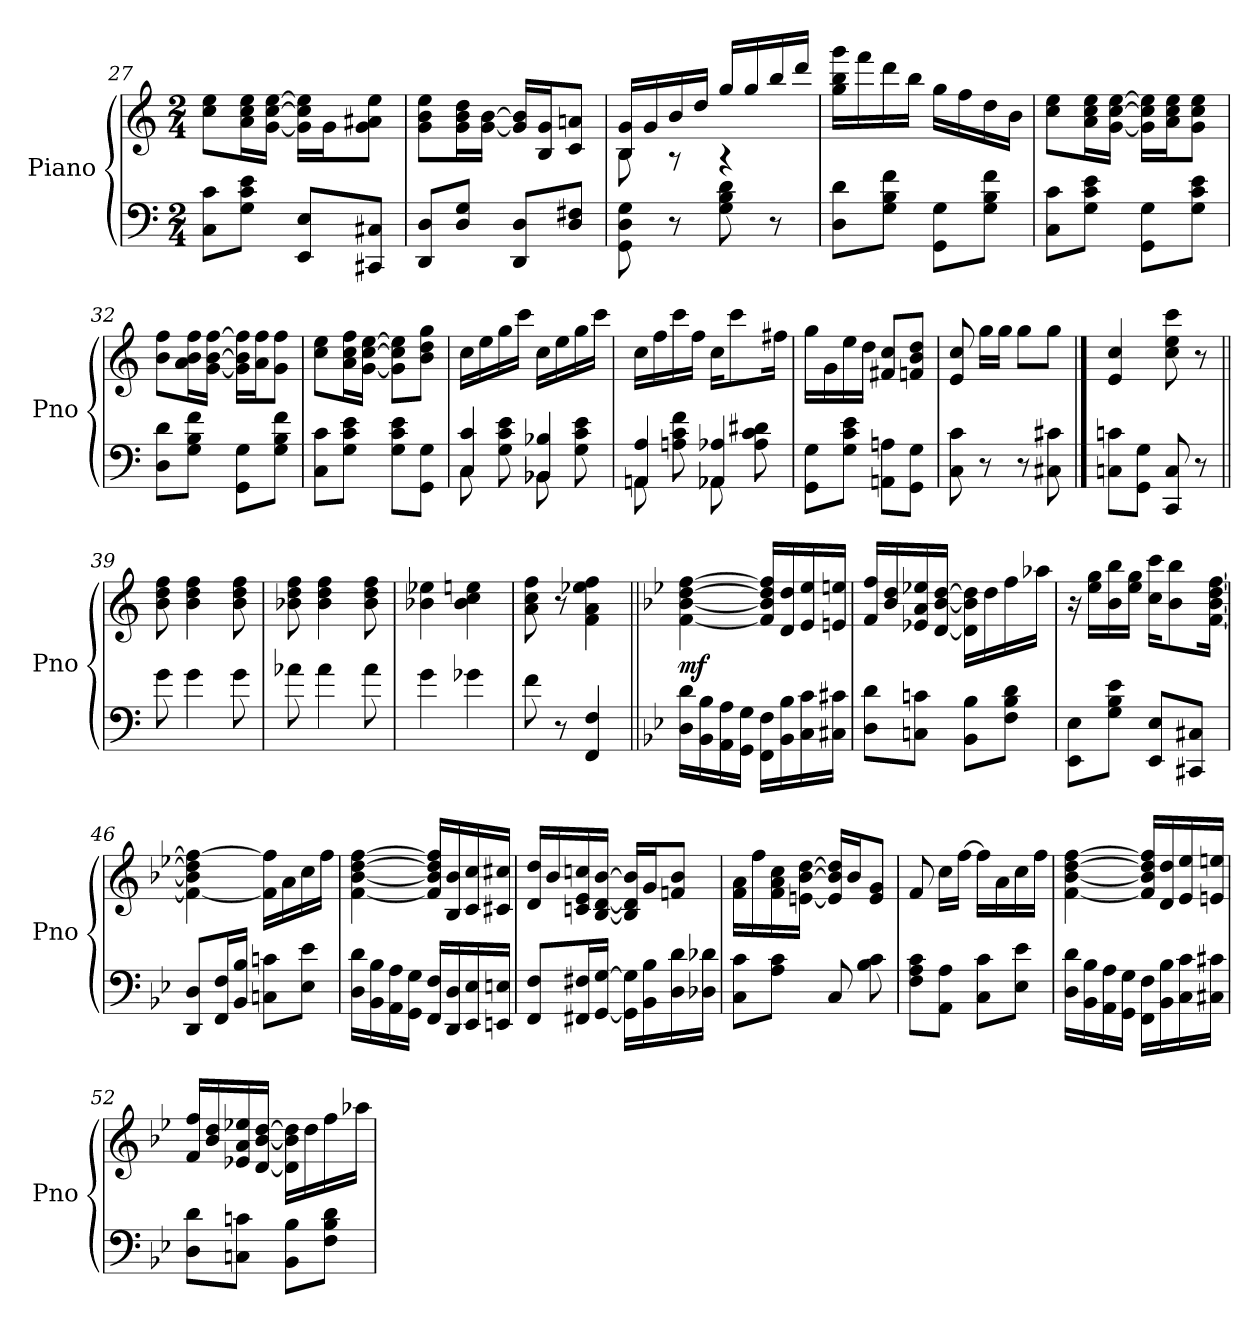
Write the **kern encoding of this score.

**kern	**kern	**dynam
*part2	*part1	*part1
*staff2	*staff1	*staff1
*I"Piano	*I"Piano	*
*I'Pno	*I'Pno	*
*clefF4	*clefG2	*
*k[]	*k[]	*
*M2/4	*M2/4	*
=27	=27	=27
8C\ 8c\L	8cc\ 8ee\L	.
8G\ 8c\ 8e\J	16a\ 16cc\ 16ee\L	.
.	[16g\ [16cc\ [16ee\JJ	.
8EE/ 8E/L	16g\] 16cc\] 16ee\]LL	.
.	16g\J	.
8CC#X/ 8C#X/J	8g\ 8a#X\ 8ee\J	.
=28	=28	=28
8DD/ 8D/L	8g\ 8b\ 8ee\L	.
8D/ 8G/J	16g\ 16b\ 16dd\L	.
.	[16g\ [16b\JJ	.
8DD/ 8D/L	16g/] 16b/]LL	.
.	16B/ 16g/J	.
8D/ 8F#X/J	8c/ 8an/J	.
=29	=29	=29
*	*^	*
8GG\ 8D\ 8G\	16B/ 16g/LL	8B\	.
.	16g/	.	.
8r	16b/	8r	.
.	16dd/JJ	.	.
8G\ 8B\ 8d\	16gg/LL	4r	.
.	16gg/	.	.
8r	16bb/	.	.
.	16ddd/JJ	.	.
*	*v	*v	*
!!LO:LB:g=z
=30	=30	=30
8D\ 8d\L	16gg\ 16bb\ 16ggg\LL	.
.	16fff\	.
8G\ 8B\ 8f\J	16ddd\	.
.	16bb\JJ	.
8GG\ 8G\L	16gg\LL	.
.	16ff\	.
8G\ 8B\ 8f\J	16dd\	.
.	16b\JJ	.
=31	=31	=31
8C\ 8c\L	8cc\ 8ee\L	.
8G\ 8c\ 8e\J	16a\ 16cc\ 16ee\L	.
.	[16g\ [16cc\ [16ee\JJ	.
8GG\ 8G\L	16g\] 16cc\] 16ee\]LL	.
.	16a\ 16cc\ 16ee\J	.
8G\ 8c\ 8e\J	8g\ 8cc\ 8ee\J	.
=32	=32	=32
8D\ 8d\L	8b\ 8ff\L	.
8G\ 8B\ 8f\J	16a\ 16b\ 16ff\L	.
.	[16g\ [16b\ [16ff\JJ	.
8GG\ 8G\L	16g\] 16b\] 16ff\]LL	.
.	16a\ 16ff\J	.
8G\ 8B\ 8f\J	8g\ 8ff\J	.
=33	=33	=33
8C\ 8c\L	8cc\ 8ee\L	.
8G\ 8c\ 8e\J	16a\ 16cc\ 16ff\L	.
.	[16g\ [16cc\ [16ee\JJ	.
8G\ 8c\ 8e\L	8g\] 8cc\] 8ee\]L	.
8GG\ 8G\J	8b\ 8dd\ 8gg\J	.
=34	=34	=34
*^	*	*
4C/ 4c/	8C\	16cc\LL	.
.	.	16ee\	.
.	8G\ 8c\ 8e\	16gg\	.
.	.	16ccc\JJ	.
4BB-X/ 4B-X/	8BB-\	16cc\LL	.
.	.	16ee\	.
.	8G\ 8c\ 8e\	16gg\	.
.	.	16ccc\JJ	.
=35	=35	=35	=35
4AA/ 4A/	8AAn\	16cc\LL	.
.	.	16ff\	.
.	8An\ 8c\ 8f\	16ccc\	.
.	.	16ff\JJ	.
4AA-X/ 4A-X/	8AA-\	16cc\KL	.
.	.	8ccc\	.
.	8A-\ 8c\ 8d#X\	.	.
.	.	16ff#X\Jk	.
*v	*v	*	*
!!LO:LB:g=z
=36	=36	=36
8GG\ 8G\L	16gg\LL	.
.	16g\	.
8G\ 8c\ 8e\J	16ee\	.
.	16dd\JJ	.
8AAn\ 8An\L	8f#X/ 8cc/L	.
8GG\ 8G\J	8fn/ 8b/ 8dd/J	.
=37	=37	=37
8C\ 8c\	8e/ 8cc/	.
8r	16gg\LL	.
.	16gg\JJ	.
8r	8gg\L	.
8C#X\ 8c#X\	8gg\J	.
==38	==38	==38
8Cn\ 8cn\L	4e/ 4cc/	.
8GG\ 8G\J	.	.
8CC/ 8C/	8cc\ 8ee\ 8ccc\	.
8r	8r	.
=39||	=39||	=39||
8g\	8b\ 8dd\ 8ff\	.
4g\	4b\ 4dd\ 4ff\	.
8g\	8b\ 8dd\ 8ff\	.
=40	=40	=40
8a-X\	8b-X\ 8dd\ 8ff\	.
4a-\	4b-\ 4dd\ 4ff\	.
8a-\	8b-\ 8dd\ 8ff\	.
=41	=41	=41
4g\	4b-X\ 4ee-X\	.
4g-X\	4b-\ 4cc\ 4een\	.
=42	=42	=42
8f\	8a\ 8cc\ 8ff\	.
8r	8r	.
4FF/ 4F/	4f\ 4a\ 4ee-X\ 4ff\	.
!!LO:LB:g=z
=43||	=43||	=43||
*k[b-e-]	*k[b-e-]	*
!	!	!LO:DY:b
16D\ 16d\LL	[4f\ [4b-\ [4dd\ [4ff\	mf
16BB-\ 16B-\	.	.
16AA\ 16A\	.	.
16GG\ 16G\JJ	.	.
16FF\ 16F\LL	16f/] 16b-/] 16dd/] 16ff/]LL	.
16BB-\ 16B-\	16d/ 16dd/	.
16C\ 16c\	16e-/ 16ee-/	.
16C#X\ 16c#X\JJ	16en/ 16een/JJ	.
=44	=44	=44
8D\ 8d\L	16f/ 16ff/LL	.
.	16b-/ 16dd/	.
8Cn\ 8cn\J	16e-X/ 16a/ 16ee-X/	.
.	[16d/ [16b-/ [16dd/JJ	.
8BB-\ 8B-\L	16d\] 16b-\] 16dd\]LL	.
.	16dd\	.
8F\ 8B-\ 8d\J	16ff\	.
.	16aa-X\JJ	.
=45	=45	=45
8EE-\ 8E-\L	16r	.
.	16ee-\ 16gg\LL	.
8G\ 8B-\ 8e-\J	16b-\ 16bb-\	.
.	16ee-\ 16gg\JJ	.
8EE-/ 8E-/L	16cc\ 16ccc\KL	.
.	8b-\ 8bb-\	.
8CC#X/ 8C#X/J	.	.
.	[16f\ [16b-\ [16dd\ [16ff\Jk	.
=46	=46	=46
8DD/ 8D/L	4f\_ 4b-\] 4dd\] 4ff\_	.
16FF/ 16F/L	.	.
16BB-/ 16B-/JJ	.	.
8Cn\ 8cn\L	16f\] 16ff\]LL	.
.	16a\	.
8E-\ 8e-\J	16cc\	.
.	16ff\JJ	.
=47	=47	=47
16D\ 16d\LL	[4f\ [4b-\ [4dd\ [4ff\	.
16BB-\ 16B-\	.	.
16AA\ 16A\	.	.
16GG\ 16G\JJ	.	.
16FF/ 16F/LL	16f/] 16b-/] 16dd/] 16ff/]LL	.
16DD/ 16D/	16B-/ 16b-/	.
16EE-/ 16E-/	16c/ 16cc/	.
16EEn/ 16En/JJ	16c#X/ 16cc#X/JJ	.
!!LO:LB:g=z
=48	=48	=48
8FF/ 8F/L	16d/ 16dd/LL	.
.	16b-/	.
16FF#X/ 16F#X/L	16cn/ 16e-/ 16ccn/	.
[16GG/ [16G/JJ	[16B-/ [16d/ [16b-/JJ	.
16GG\] 16G\]LL	16B-/] 16d/] 16b-/]LL	.
16BB-\ 16B-\	16g/J	.
16D\ 16d\	8fn/ 8b-/J	.
16D-X\ 16d-X\JJ	.	.
=49	=49	=49
8C\ 8c\L	16f\ 16a\LL	.
.	16ff\	.
8A\ 8c\J	16f\ 16a\ 16cc\	.
.	[16en\ [16b-\ [16dd\JJ	.
8C/	16e/] 16b-/] 16dd/]LL	.
.	16b-/J	.
8B-\ 8c\	8e/ 8g/J	.
=50	=50	=50
8F\ 8A\ 8c\L	8f/	.
8AA\ 8A\J	16cc\LL	.
.	[16ff\JJ	.
8C\ 8c\L	16ff\LL]	.
.	16a\	.
8E-\ 8e-\J	16cc\	.
.	16ff\JJ	.
=51	=51	=51
16D\ 16d\LL	[4f\ [4b-\ [4dd\ [4ff\	.
16BB-\ 16B-\	.	.
16AA\ 16A\	.	.
16GG\ 16G\JJ	.	.
16FF\ 16F\LL	16f/] 16b-/] 16dd/] 16ff/]LL	.
16BB-\ 16B-\	16d/ 16dd/	.
16C\ 16c\	16e-/ 16ee-/	.
16C#X\ 16c#X\JJ	16en/ 16een/JJ	.
=52	=52	=52
8D\ 8d\L	16f/ 16ff/LL	.
.	16b-/ 16dd/	.
8Cn\ 8cn\J	16e-X/ 16a/ 16ee-X/	.
.	[16d/ [16b-/ [16dd/JJ	.
8BB-\ 8B-\L	16d\] 16b-\] 16dd\]LL	.
.	16dd\	.
8F\ 8B-\ 8d\J	16ff\	.
.	16aa-X\JJ	.
=	=	=
*-	*-	*-
